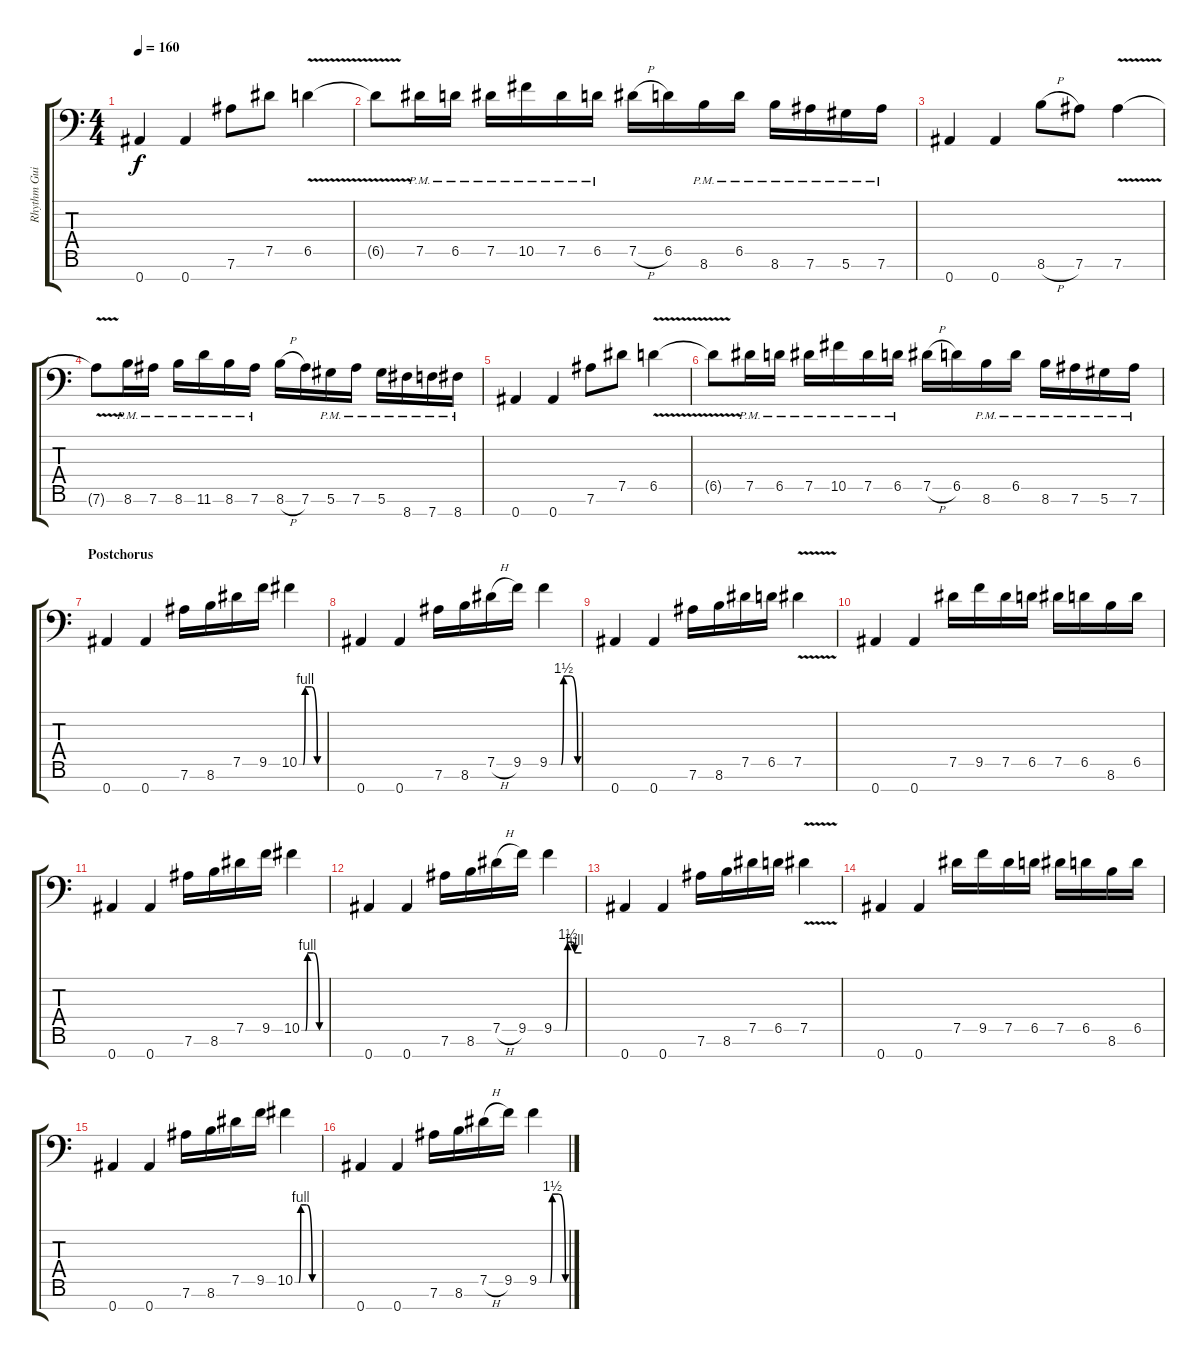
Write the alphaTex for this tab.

\track ("Rhythm Guitar Right" "Rhythm Gui") {instrument distortionguitar}
\staff {score tabs}
\tuning (Eb4 Bb3 Gb3 Db3 Ab2 Eb2 Bb1) {hide}
\ts (4 4)
\tempo 160
\clef f4
\ks c
0.7.4{dy f} 0.7.4 7.6.8 7.5.8 6.5{v}.4 |
6.5{t}.8 7.5{pm}.16 6.5{pm}.16 7.5{pm}.16 10.5{pm}.16 7.5{pm}.16 6.5{pm}.16 7.5{h}.16 6.5.16 8.6{pm}.16 6.5{pm}.16 8.6{pm}.16 7.6{pm}.16 5.6{pm}.16 7.6{pm}.16 |
0.7.4 0.7.4 8.6{h}.8 7.6.8 7.6{v}.4 |
7.6{t}.8 8.6{pm}.16 7.6{pm}.16 8.6{pm}.16 11.6{pm}.16 8.6{pm}.16 7.6{pm}.16 8.6{h}.16 7.6.16 5.6{pm}.16 7.6{pm}.16 5.6{pm}.16 8.7{pm}.16 7.7{pm}.16 8.7{pm}.16 |
0.7.4 0.7.4 7.6.8 7.5.8 6.5{v}.4 |
6.5{t}.8 7.5{pm}.16 6.5{pm}.16 7.5{pm}.16 10.5{pm}.16 7.5{pm}.16 6.5{pm}.16 7.5{h}.16 6.5.16 8.6{pm}.16 6.5{pm}.16 8.6{pm}.16 7.6{pm}.16 5.6{pm}.16 7.6{pm}.16 |
\section ("" "Postchorus")
0.7.4 0.7.4 7.6.16 8.6.16 7.5.16 9.5.16 10.5{be (custom 0 0 10 0 15 4 30 4 45 0 60 0)}.4 |
0.7.4 0.7.4 7.6.16 8.6.16 7.5{h}.16 9.5.16 9.5{be (custom 0 0 25 0 30 6 45 6 60 0)}.4 |
0.7.4 0.7.4 7.6.16 8.6.16 7.5.16 6.5.16 7.5{v}.4 |
0.7.4 0.7.4 7.5.16 9.5.16 7.5.16 6.5.16 7.5.16 6.5.16 8.6.16 6.5.16 |
0.7.4 0.7.4 7.6.16 8.6.16 7.5.16 9.5.16 10.5{be (custom 0 0 10 0 15 4 30 4 45 0 60 0)}.4 |
0.7.4 0.7.4 7.6.16 8.6.16 7.5{h}.16 9.5.16 9.5{be (custom 0 0 25 0 30 6 40 6 45 4 60 4)}.4 |
0.7.4 0.7.4 7.6.16 8.6.16 7.5.16 6.5.16 7.5{v}.4 |
0.7.4 0.7.4 7.5.16 9.5.16 7.5.16 6.5.16 7.5.16 6.5.16 8.6.16 6.5.16 |
0.7.4 0.7.4 7.6.16 8.6.16 7.5.16 9.5.16 10.5{be (custom 0 0 10 0 15 4 30 4 45 0 60 0)}.4 |
0.7.4 0.7.4 7.6.16 8.6.16 7.5{h}.16 9.5.16 9.5{be (custom 0 0 25 0 30 6 45 6 60 0)}.4
